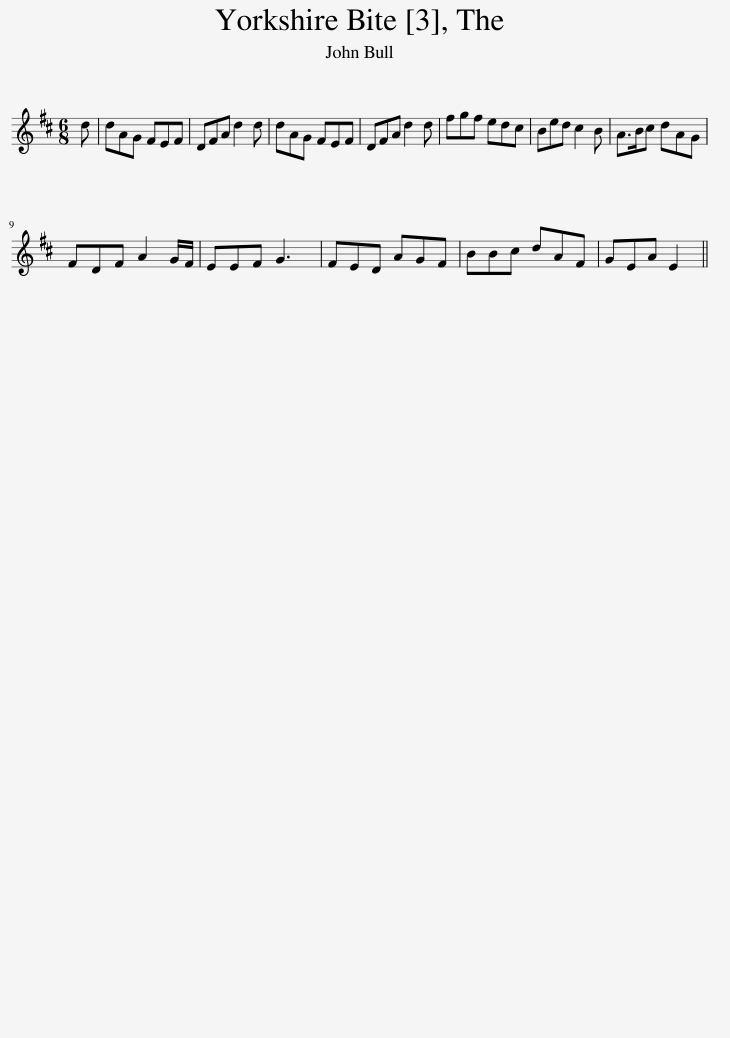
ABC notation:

X:1
L:1/8
M:6/8
I:linebreak $
K:D
V:1 treble
V:1
 d | dAG FEF | DFA d2 d | dAG FEF | DFA d2 d | %5
 fgf edc | Bed c2 B | A>Bc dAG |$ FDF A2 G/F/ | EEF G3 | %10
 FED AGF | BBc dAF | GEA E2 || %13
